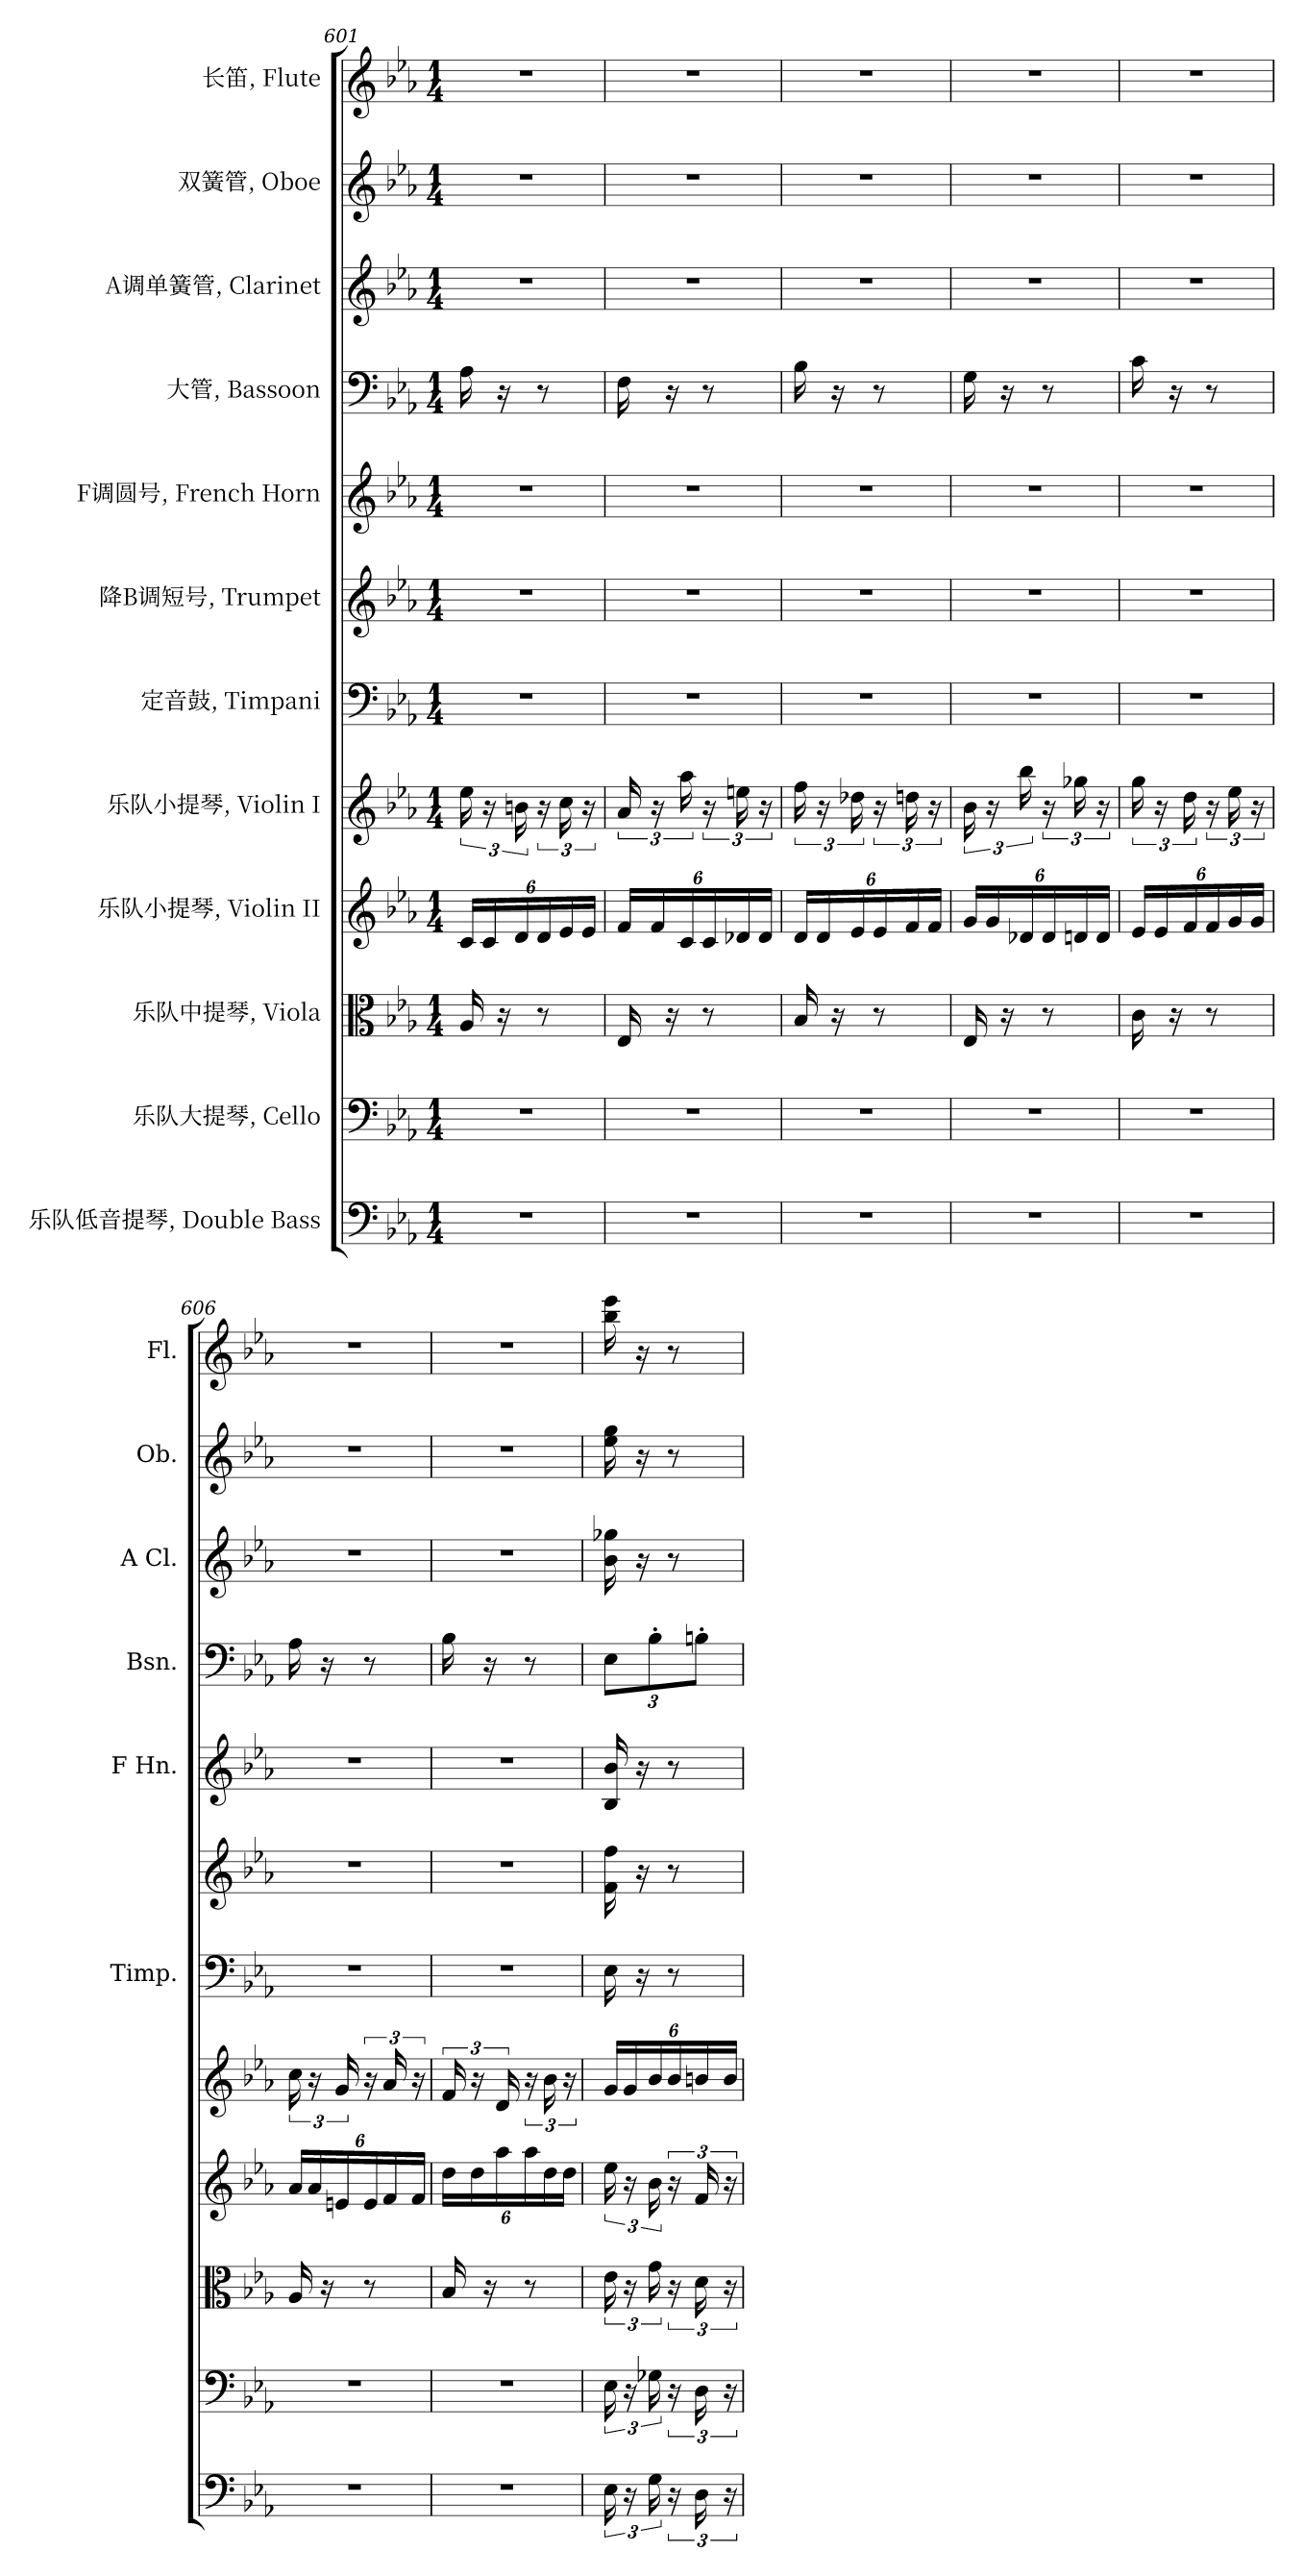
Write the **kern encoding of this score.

**kern	**kern	**kern	**kern	**kern	**kern	**kern	**kern	**kern	**kern	**kern	**kern
*part12	*part11	*part10	*part9	*part8	*part7	*part6	*part5	*part4	*part3	*part2	*part1
*staff12	*staff11	*staff10	*staff9	*staff8	*staff7	*staff6	*staff5	*staff4	*staff3	*staff2	*staff1
*I"乐队低音提琴, Double Bass	*I"乐队大提琴, Cello	*I"乐队中提琴, Viola	*I"乐队小提琴, Violin II	*I"乐队小提琴, Violin I	*I"定音鼓, Timpani	*I"降B调短号, Trumpet	*I"F调圆号, French Horn	*I"大管, Bassoon	*I"A调单簧管, Clarinet	*I"双簧管, Oboe	*I"长笛, Flute
*	*	*	*	*	*I'Timp.	*	*I'F Hn.	*I'Bsn.	*I'A Cl.	*I'Ob.	*I'Fl.
*clefF4	*clefF4	*clefC3	*clefG2	*clefG2	*clefF4	*clefG2	*clefG2	*clefF4	*clefG2	*clefG2	*clefG2
*ITrd7c12	*	*	*	*	*	*ITrd1c2	*ITrd4c7	*	*ITrd2c3	*	*
*k[b-e-a-]	*k[b-e-a-]	*k[b-e-a-]	*k[b-e-a-]	*k[b-e-a-]	*k[b-e-a-]	*k[b-e-a-d-g-]	*k[b-e-a-d-]	*k[b-e-a-]	*k[]	*k[b-e-a-]	*k[b-e-a-]
*M1/4	*M1/4	*M1/4	*M1/4	*M1/4	*M1/4	*M1/4	*M1/4	*M1/4	*M1/4	*M1/4	*M1/4
*	*	*	*Xbrackettup	*	*	*	*	*	*	*	*
=601	=601	=601	=601	=601	=601	=601	=601	=601	=601	=601	=601
4r	4r	16A-/	24c/LL	24ee-\	4r	4r	4r	16A-\	4r	4r	4r
.	.	.	24c/	24r	.	.	.	.	.	.	.
.	.	16r	.	.	.	.	.	16r	.	.	.
.	.	.	24d/	24bn\	.	.	.	.	.	.	.
.	.	8r	24d/	24r	.	.	.	8r	.	.	.
.	.	.	24e-/	24cc\	.	.	.	.	.	.	.
.	.	.	24e-/JJ	24r	.	.	.	.	.	.	.
!!LO:PB:g=z
=602	=602	=602	=602	=602	=602	=602	=602	=602	=602	=602	=602
4r	4r	16E-/	24f/LL	24a-/	4r	4r	4r	16F\	4r	4r	4r
.	.	.	24f/	24r	.	.	.	.	.	.	.
.	.	16r	.	.	.	.	.	16r	.	.	.
.	.	.	24c/	24aa-\	.	.	.	.	.	.	.
.	.	8r	24c/	24r	.	.	.	8r	.	.	.
.	.	.	24d-X/	24een\	.	.	.	.	.	.	.
.	.	.	24d-/JJ	24r	.	.	.	.	.	.	.
=603	=603	=603	=603	=603	=603	=603	=603	=603	=603	=603	=603
4r	4r	16B-/	24d/LL	24ff\	4r	4r	4r	16B-\	4r	4r	4r
.	.	.	24d/	24r	.	.	.	.	.	.	.
.	.	16r	.	.	.	.	.	16r	.	.	.
.	.	.	24e-/	24dd-X\	.	.	.	.	.	.	.
.	.	8r	24e-/	24r	.	.	.	8r	.	.	.
.	.	.	24f/	24ddn\	.	.	.	.	.	.	.
.	.	.	24f/JJ	24r	.	.	.	.	.	.	.
=604	=604	=604	=604	=604	=604	=604	=604	=604	=604	=604	=604
4r	4r	16E-/	24g/LL	24b-\	4r	4r	4r	16G\	4r	4r	4r
.	.	.	24g/	24r	.	.	.	.	.	.	.
.	.	16r	.	.	.	.	.	16r	.	.	.
.	.	.	24d-X/	24bb-\	.	.	.	.	.	.	.
.	.	8r	24d-/	24r	.	.	.	8r	.	.	.
.	.	.	24dn/	24gg-X\	.	.	.	.	.	.	.
.	.	.	24d/JJ	24r	.	.	.	.	.	.	.
=605	=605	=605	=605	=605	=605	=605	=605	=605	=605	=605	=605
4r	4r	16c\	24e-/LL	24gg\	4r	4r	4r	16c\	4r	4r	4r
.	.	.	24e-/	24r	.	.	.	.	.	.	.
.	.	16r	.	.	.	.	.	16r	.	.	.
.	.	.	24f/	24dd\	.	.	.	.	.	.	.
.	.	8r	24f/	24r	.	.	.	8r	.	.	.
.	.	.	24g/	24ee-\	.	.	.	.	.	.	.
.	.	.	24g/JJ	24r	.	.	.	.	.	.	.
=606	=606	=606	=606	=606	=606	=606	=606	=606	=606	=606	=606
4r	4r	16A-/	24a-/LL	24cc\	4r	4r	4r	16A-\	4r	4r	4r
.	.	.	24a-/	24r	.	.	.	.	.	.	.
.	.	16r	.	.	.	.	.	16r	.	.	.
.	.	.	24en/	24g/	.	.	.	.	.	.	.
.	.	8r	24e/	24r	.	.	.	8r	.	.	.
.	.	.	24f/	24a-/	.	.	.	.	.	.	.
.	.	.	24f/JJ	24r	.	.	.	.	.	.	.
!!LO:PB:g=z
=607	=607	=607	=607	=607	=607	=607	=607	=607	=607	=607	=607
4r	4r	16B-/	24dd\LL	24f/	4r	4r	4r	16B-\	4r	4r	4r
.	.	.	24dd\	24r	.	.	.	.	.	.	.
.	.	16r	.	.	.	.	.	16r	.	.	.
.	.	.	24aa-\	24d/	.	.	.	.	.	.	.
.	.	8r	24aa-\	24r	.	.	.	8r	.	.	.
.	.	.	24dd\	24b-\	.	.	.	.	.	.	.
.	.	.	24dd\JJ	24r	.	.	.	.	.	.	.
=608	=608	=608	=608	=608	=608	=608	=608	=608	=608	=608	=608
*	*	*	*brackettup	*Xbrackettup	*	*	*	*Xbrackettup	*	*	*
24EE-\	24E-\	24e-\	24ee-\	24g/LL	16E-\	16e-\ 16ee-\	16E-/ 16e-/	12E-\L	16g\ 16ee-X\	16ee-\ 16gg\	16bb-\ 16eee-\
24r	24r	24r	24r	24g/	.	.	.	.	.	.	.
.	.	.	.	.	16r	16r	16r	.	16r	16r	16r
24GG\	24G-X\	24g\	24b-\	24b-/	.	.	.	12B-'\	.	.	.
24r	24r	24r	24r	24b-/	8r	8r	8r	.	8r	8r	8r
24DD\	24D\	24d\	24f/	24bn/	.	.	.	12Bn'\J	.	.	.
24r	24r	24r	24r	24b/JJ	.	.	.	.	.	.	.
=	=	=	=	=	=	=	=	=	=	=	=
*-	*-	*-	*-	*-	*-	*-	*-	*-	*-	*-	*-
